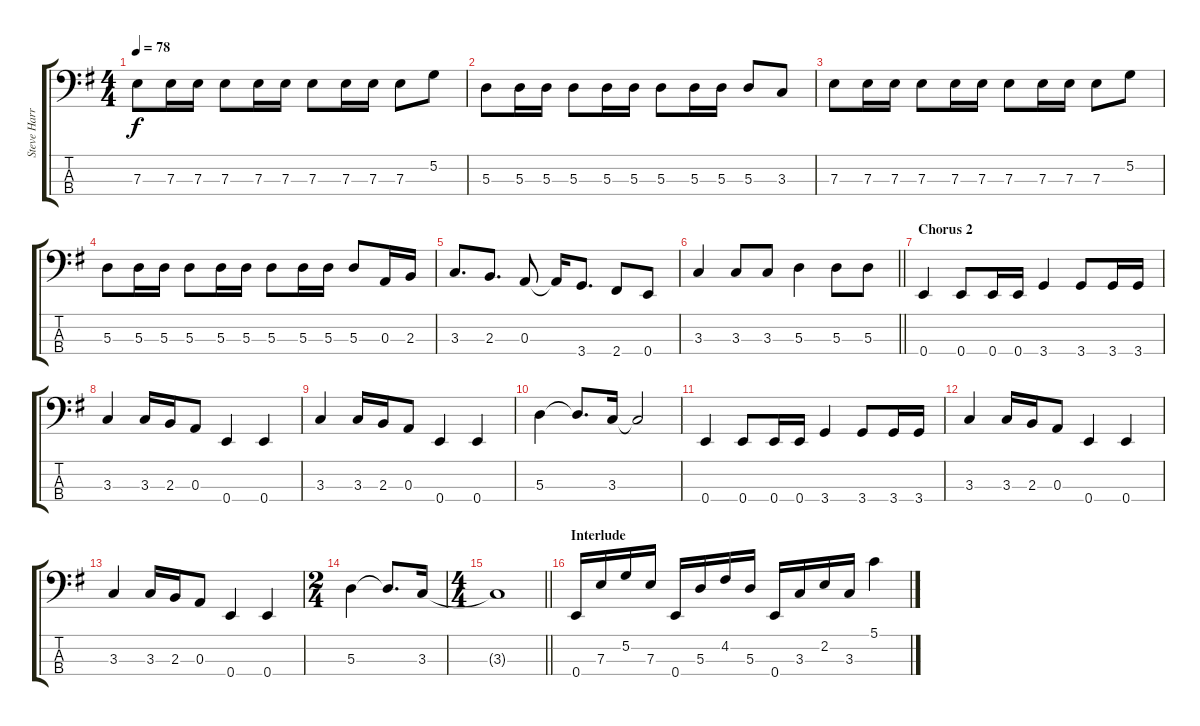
\track ("Steve Harris" "Steve Harr") {instrument electricbassfinger}
\staff {score tabs}
\tuning (G2 D2 A1 E1) {hide}
\ts (4 4)
\tempo 78
\clef f4
\ks g
7.3.8{dy f} 7.3.16 7.3.16 7.3.8 7.3.16 7.3.16 7.3.8 7.3.16 7.3.16 7.3.8 5.2.8 |
5.3.8 5.3.16 5.3.16 5.3.8 5.3.16 5.3.16 5.3.8 5.3.16 5.3.16 5.3.8 3.3.8 |
7.3.8 7.3.16 7.3.16 7.3.8 7.3.16 7.3.16 7.3.8 7.3.16 7.3.16 7.3.8 5.2.8 |
5.3.8 5.3.16 5.3.16 5.3.8 5.3.16 5.3.16 5.3.8 5.3.16 5.3.16 5.3.8 0.3.16 2.3.16 |
3.3.8{d} 2.3.8{d} 0.3.8 0.3{t}.16 3.4.8{d} 2.4.8 0.4.8 |
\barLineRight lightlight
3.3.4 3.3.8 3.3.8 5.3.4 5.3.8 5.3.8 |
\section ("" "Chorus 2")
0.4.4 0.4.8 0.4.16 0.4.16 3.4.4 3.4.8 3.4.16 3.4.16 |
3.3.4 3.3.16 2.3.16 0.3.8 0.4.4 0.4.4 |
3.3.4 3.3.16 2.3.16 0.3.8 0.4.4 0.4.4 |
5.3.4 5.3{t}.8{d} 3.3.16 3.3{t}.2 |
0.4.4 0.4.8 0.4.16 0.4.16 3.4.4 3.4.8 3.4.16 3.4.16 |
3.3.4 3.3.16 2.3.16 0.3.8 0.4.4 0.4.4 |
3.3.4 3.3.16 2.3.16 0.3.8 0.4.4 0.4.4 |
\ts (2 4)
5.3.4 5.3{t}.8{d} 3.3.16 |
\ts (4 4)
\barLineRight lightlight
3.3{t}.1 |
\section ("" "Interlude")
0.4.16 7.3.16 5.2.16 7.3.16 0.4.16 5.3.16 4.2.16 5.3.16 0.4.16 3.3.16 2.2.16 3.3.16 5.1.4
